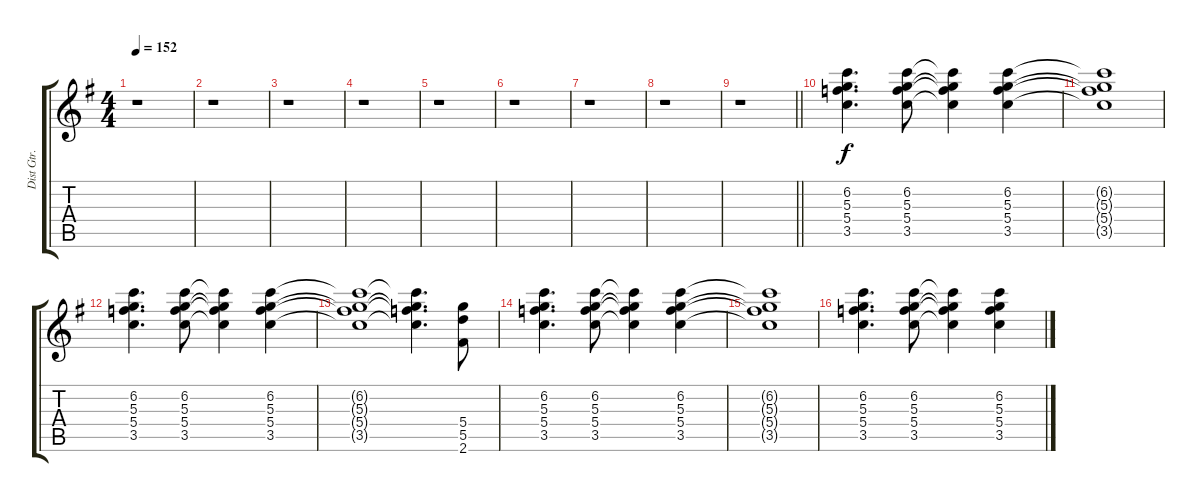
\track ("Dist Gtr." "Dist Gtr.") {instrument distortionguitar}
\staff {score tabs}
\tuning (E4 B3 G4 D4 A3 E3) {hide}
\ts (4 4)
\tempo 152
\clef g2
\ks g
r.1{dy mp} |
r.1 |
r.1 |
r.1 |
r.1 |
r.1 |
r.1 |
r.1 |
\barLineRight lightlight
r.1 |
(6.2 5.3 5.4 3.5).4{d dy f} (6.2 5.3 5.4 3.5).8 (6.2{t} 5.3{t} 5.4{t} 3.5{t}).4 (6.2 5.3 5.4 3.5).4 |
(6.2{t} 5.3{t} 5.4{t} 3.5{t}).1 |
(6.2 5.3 5.4 3.5).4{d} (6.2 5.3 5.4 3.5).8 (6.2{t} 5.3{t} 5.4{t} 3.5{t}).4 (6.2 5.3 5.4 3.5).4 |
(6.2{t} 5.3{t} 5.4{t} 3.5{t}).1 (6.2{t} 5.3{t} 5.4{t} 3.5{t}).4{d} (5.4 5.5 2.6).8 |
(6.2 5.3 5.4 3.5).4{d} (6.2 5.3 5.4 3.5).8 (6.2{t} 5.3{t} 5.4{t} 3.5{t}).4 (6.2 5.3 5.4 3.5).4 |
(6.2{t} 5.3{t} 5.4{t} 3.5{t}).1 |
(6.2 5.3 5.4 3.5).4{d} (6.2 5.3 5.4 3.5).8 (6.2{t} 5.3{t} 5.4{t} 3.5{t}).4 (6.2 5.3 5.4 3.5).4
